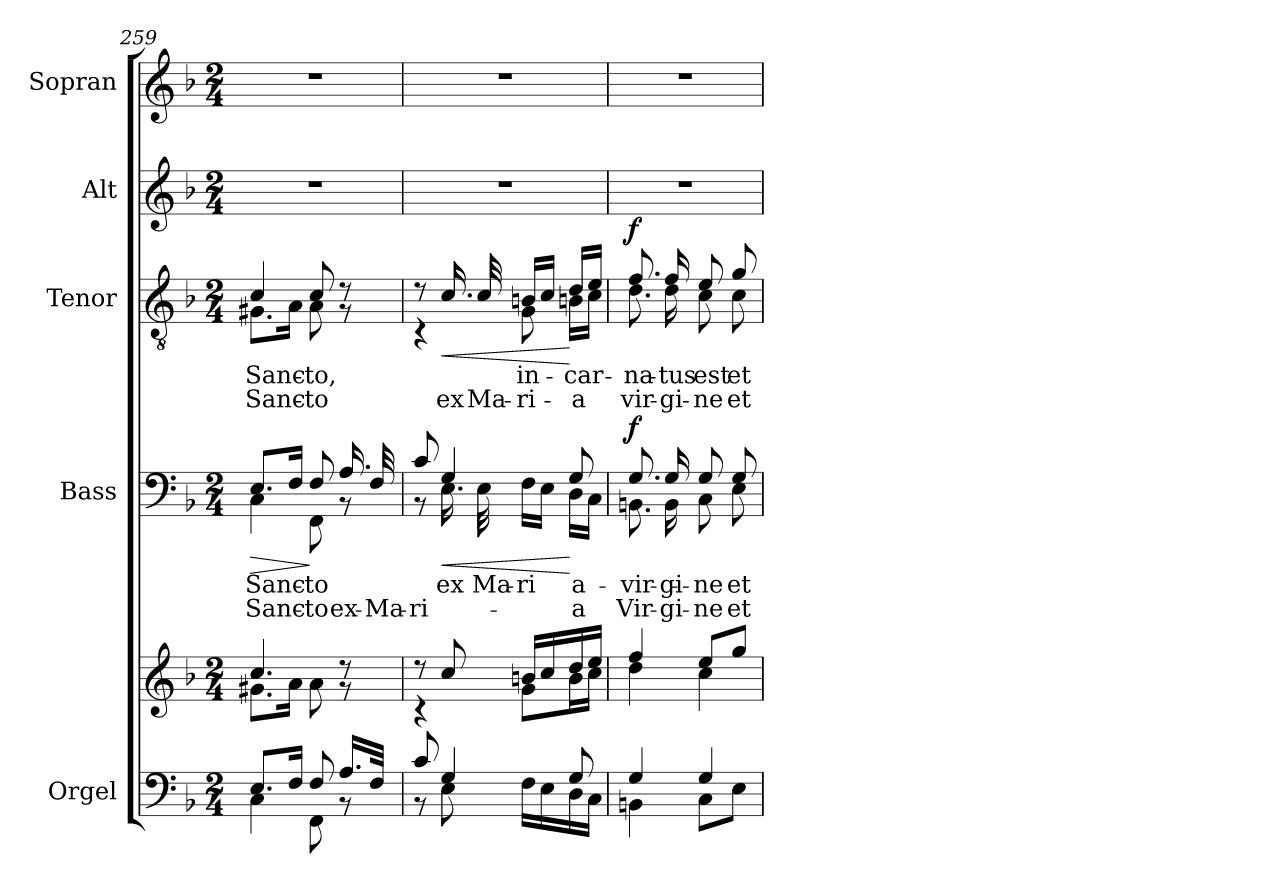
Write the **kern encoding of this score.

**kern	**kern	**kern	**text	**text	**dynam	**kern	**text	**text	**dynam	**kern	**kern
*part5	*part5	*part4	*part4	*part4	*part4	*part3	*part3	*part3	*part3	*part2	*part1
*staff6	*staff5	*staff4	*staff4	*staff4	*staff4	*staff3	*staff3	*staff3	*staff3	*staff2	*staff1
*I"Orgel	*	*I"Bass	*	*	*	*I"Tenor	*	*	*	*I"Alt	*I"Sopran
*I'Org.	*	*I'B.	*	*	*	*I'T.	*	*	*	*I'A.	*I'S.
*clefF4	*clefG2	*clefF4	*	*	*	*clefGv2	*	*	*	*clefG2	*clefG2
*k[b-]	*k[b-]	*k[b-]	*	*	*	*k[b-]	*	*	*	*k[b-]	*k[b-]
*F:	*F:	*F:	*	*	*	*F:	*	*	*	*F:	*F:
*M2/4	*M2/4	*M2/4	*	*	*	*M2/4	*	*	*	*M2/4	*M2/4
=259	=259	=259	=259	=259	=259	=259	=259	=259	=259	=259	=259
*^	*^	*	*	*	*	*	*	*	*	*	*
!	!	!	!	!	!	!LO:LY:a	!LO:HP:b	!	!	!	!	!	!
*	*	*	*	*^	*	*	*	*	*	*	*	*	*
!	!	!	!	!	!	!LO:LY:b	!	!	!	!	!LO:LY:a	!	!	!
*	*	*	*	*	*	*	*	*	*^	*	*	*	*	*
!	!	!	!	!	!	!	!	!	!	!	!LO:LY:b	!	!	!	!
8.E/L	4C\	4.cc/	8.g#X\L	8.E/L	4C\	Sanc-	Sanc-	>	4c/	8.G#X\L	Sanc-	Sanc-	.	2r	2r
16F/Jk	.	.	16a\Jk	16F/Jk	.	.	.	.	.	16A\Jk	.	.	.	.	.
!	!	!	!	!	!	!	!LO:LY:a	!	!	!	!	!	!	!	!
!	!	!	!	!	!	!LO:LY:b	!	!	!	!	!	!LO:LY:a	!	!	!
!	!	!	!	!	!	!	!	!	!	!	!LO:LY:b	!	!	!	!
8F/	8FF\	.	8a\	8F/	8FF\	-to	-to	]	8c/	8A\	-to,	-to	.	.	.
!	!	!	!	!	!	!	!LO:LY:a	!	!	!	!	!	!	!	!
16.A/LL	8rAA	8r	8r	16.A/	8rBB	.	ex-	.	8r	8r	.	.	.	.	.
!	!	!	!	!	!	!	!LO:LY:a	!	!	!	!	!	!	!	!
32F/JJk	.	.	.	32F/	.	.	-Ma-	.	.	.	.	.	.	.	.
!!LO:PB:g=z
=260	=260	=260	=260	=260	=260	=260	=260	=260	=260	=260	=260	=260	=260	=260	=260
!	!	!	!	!	!	!	!LO:LY:a	!	!	!	!	!	!	!	!
8c/	8rBB	8r	4rc	8c/	8rBB	.	-ri-	.	8r	4rC	.	.	.	2r	2r
!	!	!	!	!	!	!LO:LY:b	!	!LO:HP:b	!	!	!	!LO:LY:a	!LO:HP:b	!	!
4G/	8E\	8cc/	.	4G/	16.E\	ex	.	<	16.c/	.	.	ex	<	.	.
!	!	!	!	!	!	!LO:LY:b	!	!	!	!	!	!LO:LY:a	!	!	!
.	.	.	.	.	32E\	Ma-	.	.	32c/	.	.	Ma-	.	.	.
!	!	!	!	!	!	!LO:LY:b	!	!	!	!	!	!LO:LY:a	!	!	!
!	!	!	!	!	!	!	!	!	!	!	!LO:LY:b	!	!	!	!
.	16F\LL	16bn/LL	8g\L	.	16F\LL	-ri-	.	.	16Bn/LL	8G\	in-	-ri-	.	.	.
.	16E\	16cc/	.	.	16E\JJ	.	.	.	16c/JJ	.	.	.	.	.	.
!	!	!	!	!	!	!	!LO:LY:a	!	!	!	!	!	!	!	!
!	!	!	!	!	!	!LO:LY:b	!	!	!	!	!	!LO:LY:a	!	!	!
!	!	!	!	!	!	!	!	!	!	!	!LO:LY:b	!	!	!	!
8G/	16D\	16dd/	16b\L	8G/	16D\LL	-a	-a	[	16d/LL	16Bn\LL	-car-	-a	[	.	.
.	16C\JJ	16ee/JJ	16cc\JJ	.	16C\JJ	.	.	.	16e/JJ	16c\JJ	.	.	.	.	.
=261	=261	=261	=261	=261	=261	=261	=261	=261	=261	=261	=261	=261	=261	=261	=261
!	!	!	!	!	!	!	!LO:LY:a	!	!	!	!	!	!	!	!
!	!	!	!	!	!	!LO:LY:b	!	!	!	!	!	!LO:LY:a	!	!	!
!	!	!	!	!	!	!	!	!LO:DY:a	!	!	!LO:LY:b	!	!LO:DY:a	!	!
4G/	4BBn\	4ff/	4dd\	8.G/	8.BBn\	vir-	Vir-	f	8.f/	8.d\	-na-	vir-	f	2r	2r
!	!	!	!	!	!	!	!LO:LY:a	!	!	!	!	!	!	!	!
!	!	!	!	!	!	!LO:LY:b	!	!	!	!	!	!LO:LY:a	!	!	!
!	!	!	!	!	!	!	!	!	!	!	!LO:LY:b	!	!	!	!
.	.	.	.	16G/	16BB\	-gi-	-gi-	.	16f/	16d\	-tus	-gi-	.	.	.
!	!	!	!	!	!	!	!LO:LY:a	!	!	!	!	!	!	!	!
!	!	!	!	!	!	!LO:LY:b	!	!	!	!	!	!LO:LY:a	!	!	!
!	!	!	!	!	!	!	!	!	!	!	!LO:LY:b	!	!	!	!
4G/	8C\L	8ee/L	4cc\	8G/	8C\	-ne	-ne	.	8e/	8c\	est	-ne	.	.	.
!	!	!	!	!	!	!	!LO:LY:a	!	!	!	!	!	!	!	!
!	!	!	!	!	!	!LO:LY:b	!	!	!	!	!	!LO:LY:a	!	!	!
!	!	!	!	!	!	!	!	!	!	!	!LO:LY:b	!	!	!	!
.	8E\J	8gg/J	.	8G/	8E\	et	et	.	8g/	8c\	et	et	.	.	.
*v	*v	*	*	*v	*v	*	*	*	*v	*v	*	*	*	*	*
*	*v	*v	*	*	*	*	*	*	*	*	*	*
=	=	=	=	=	=	=	=	=	=	=	=
*-	*-	*-	*-	*-	*-	*-	*-	*-	*-	*-	*-
